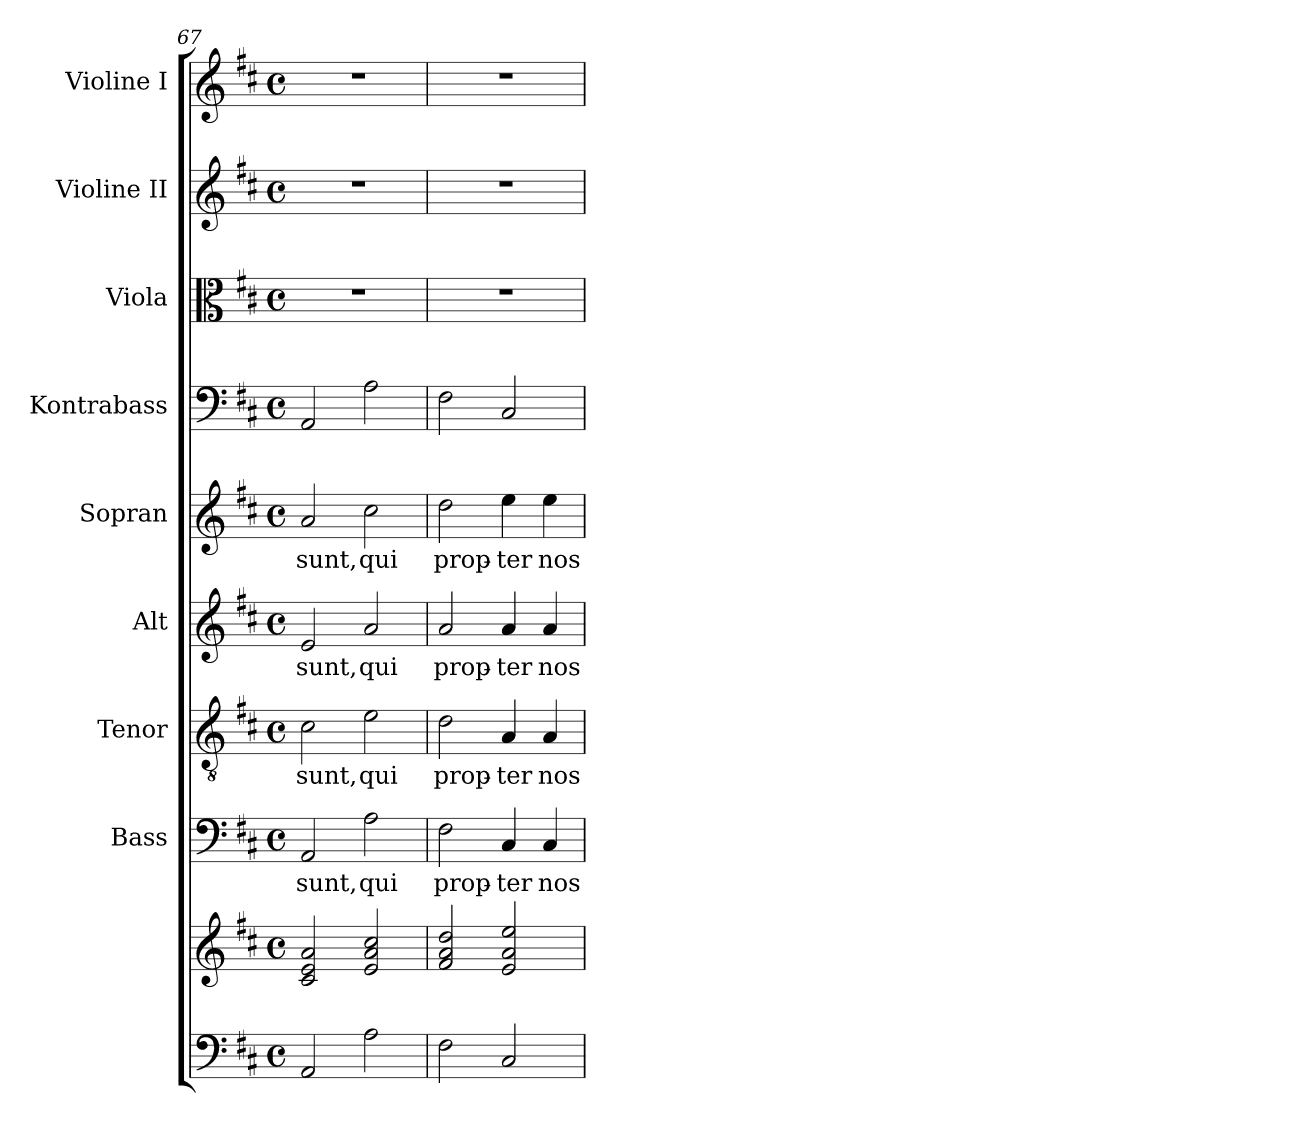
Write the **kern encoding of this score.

**kern	**kern	**kern	**text	**kern	**text	**kern	**text	**kern	**text	**kern	**kern	**kern	**kern
*part9	*part9	*part8	*part8	*part7	*part7	*part6	*part6	*part5	*part5	*part4	*part3	*part2	*part1
*staff10	*staff9	*staff8	*staff8	*staff7	*staff7	*staff6	*staff6	*staff5	*staff5	*staff4	*staff3	*staff2	*staff1
*	*	*I"Bass	*	*I"Tenor	*	*I"Alt	*	*I"Sopran	*	*I"Kontrabass	*I"Viola	*I"Violine II	*I"Violine I
*	*	*I'B.	*	*I'T.	*	*I'A.	*	*I'S.	*	*I'Kb.	*I'Vla.	*I'Vl. II	*I'Vl. I
*clefF4	*clefG2	*clefF4	*	*clefGv2	*	*clefG2	*	*clefG2	*	*clefF4	*clefC3	*clefG2	*clefG2
*	*	*	*	*	*	*	*	*	*	*ITrd7c12	*	*	*
*k[f#c#]	*k[f#c#]	*k[f#c#]	*	*k[f#c#]	*	*k[f#c#]	*	*k[f#c#]	*	*k[f#c#]	*k[f#c#]	*k[f#c#]	*k[f#c#]
*D:	*D:	*D:	*	*D:	*	*D:	*	*D:	*	*D:	*D:	*D:	*D:
*M4/4	*M4/4	*M4/4	*	*M4/4	*	*M4/4	*	*M4/4	*	*M4/4	*M4/4	*M4/4	*M4/4
*met(c)	*met(c)	*met(c)	*	*met(c)	*	*met(c)	*	*met(c)	*	*met(c)	*met(c)	*met(c)	*met(c)
=67	=67	=67	=67	=67	=67	=67	=67	=67	=67	=67	=67	=67	=67
!	!	!	!LO:LY:b	!	!LO:LY:b	!	!LO:LY:b	!	!LO:LY:b	!	!	!	!
2AA/	2c#/ 2e/ 2a/	2AA/	sunt,	2c#\	sunt,	2e/	sunt,	2a/	sunt,	2AAA/	1r	1r	1r
!	!	!	!LO:LY:b	!	!LO:LY:b	!	!LO:LY:b	!	!LO:LY:b	!	!	!	!
2A\	2e/ 2a/ 2cc#/	2A\	qui	2e\	qui	2a/	qui	2cc#\	qui	2AA\	.	.	.
!!LO:PB:g=z
=68	=68	=68	=68	=68	=68	=68	=68	=68	=68	=68	=68	=68	=68
!	!	!	!LO:LY:b	!	!LO:LY:b	!	!LO:LY:b	!	!LO:LY:b	!	!	!	!
2F#\	2f#/ 2a/ 2dd/	2F#\	prop-	2d\	prop-	2a/	prop-	2dd\	prop-	2FF#\	1r	1r	1r
!	!	!	!LO:LY:b	!	!LO:LY:b	!	!LO:LY:b	!	!LO:LY:b	!	!	!	!
2C#/	2e/ 2a/ 2ee/	4C#/	-ter	4A/	-ter	4a/	-ter	4ee\	-ter	2CC#/	.	.	.
!	!	!	!LO:LY:b	!	!LO:LY:b	!	!LO:LY:b	!	!LO:LY:b	!	!	!	!
.	.	4C#/	nos	4A/	nos	4a/	nos	4ee\	nos	.	.	.	.
=	=	=	=	=	=	=	=	=	=	=	=	=	=
*-	*-	*-	*-	*-	*-	*-	*-	*-	*-	*-	*-	*-	*-
